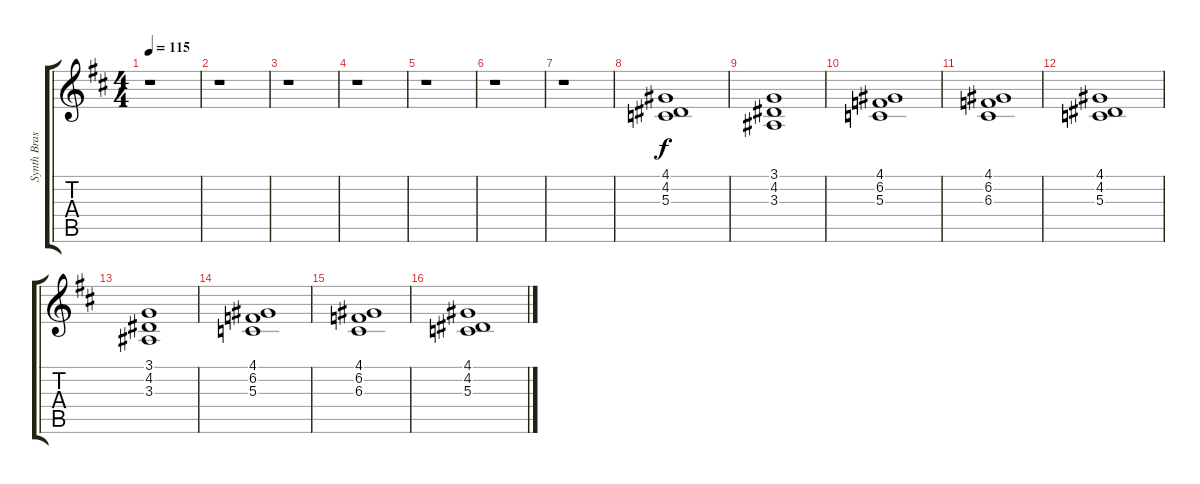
\track ("Synth Brass" "Synth Bras") {instrument synthbrass1}
\staff {score tabs}
\tuning (E4 B3 G3 D3 A2 E2) {hide}
\ts (4 4)
\tempo 115
\clef g2
\ks bminor
r.1{dy f} |
r.1 |
r.1 |
r.1 |
r.1 |
r.1 |
r.1 |
(4.1 4.2 5.3).1 |
(3.1 4.2 3.3).1 |
(4.1 6.2 5.3).1 |
(4.1 6.2 6.3).1 |
(4.1 4.2 5.3).1 |
(3.1 4.2 3.3).1 |
(4.1 6.2 5.3).1 |
(4.1 6.2 6.3).1 |
(4.1 4.2 5.3).1
